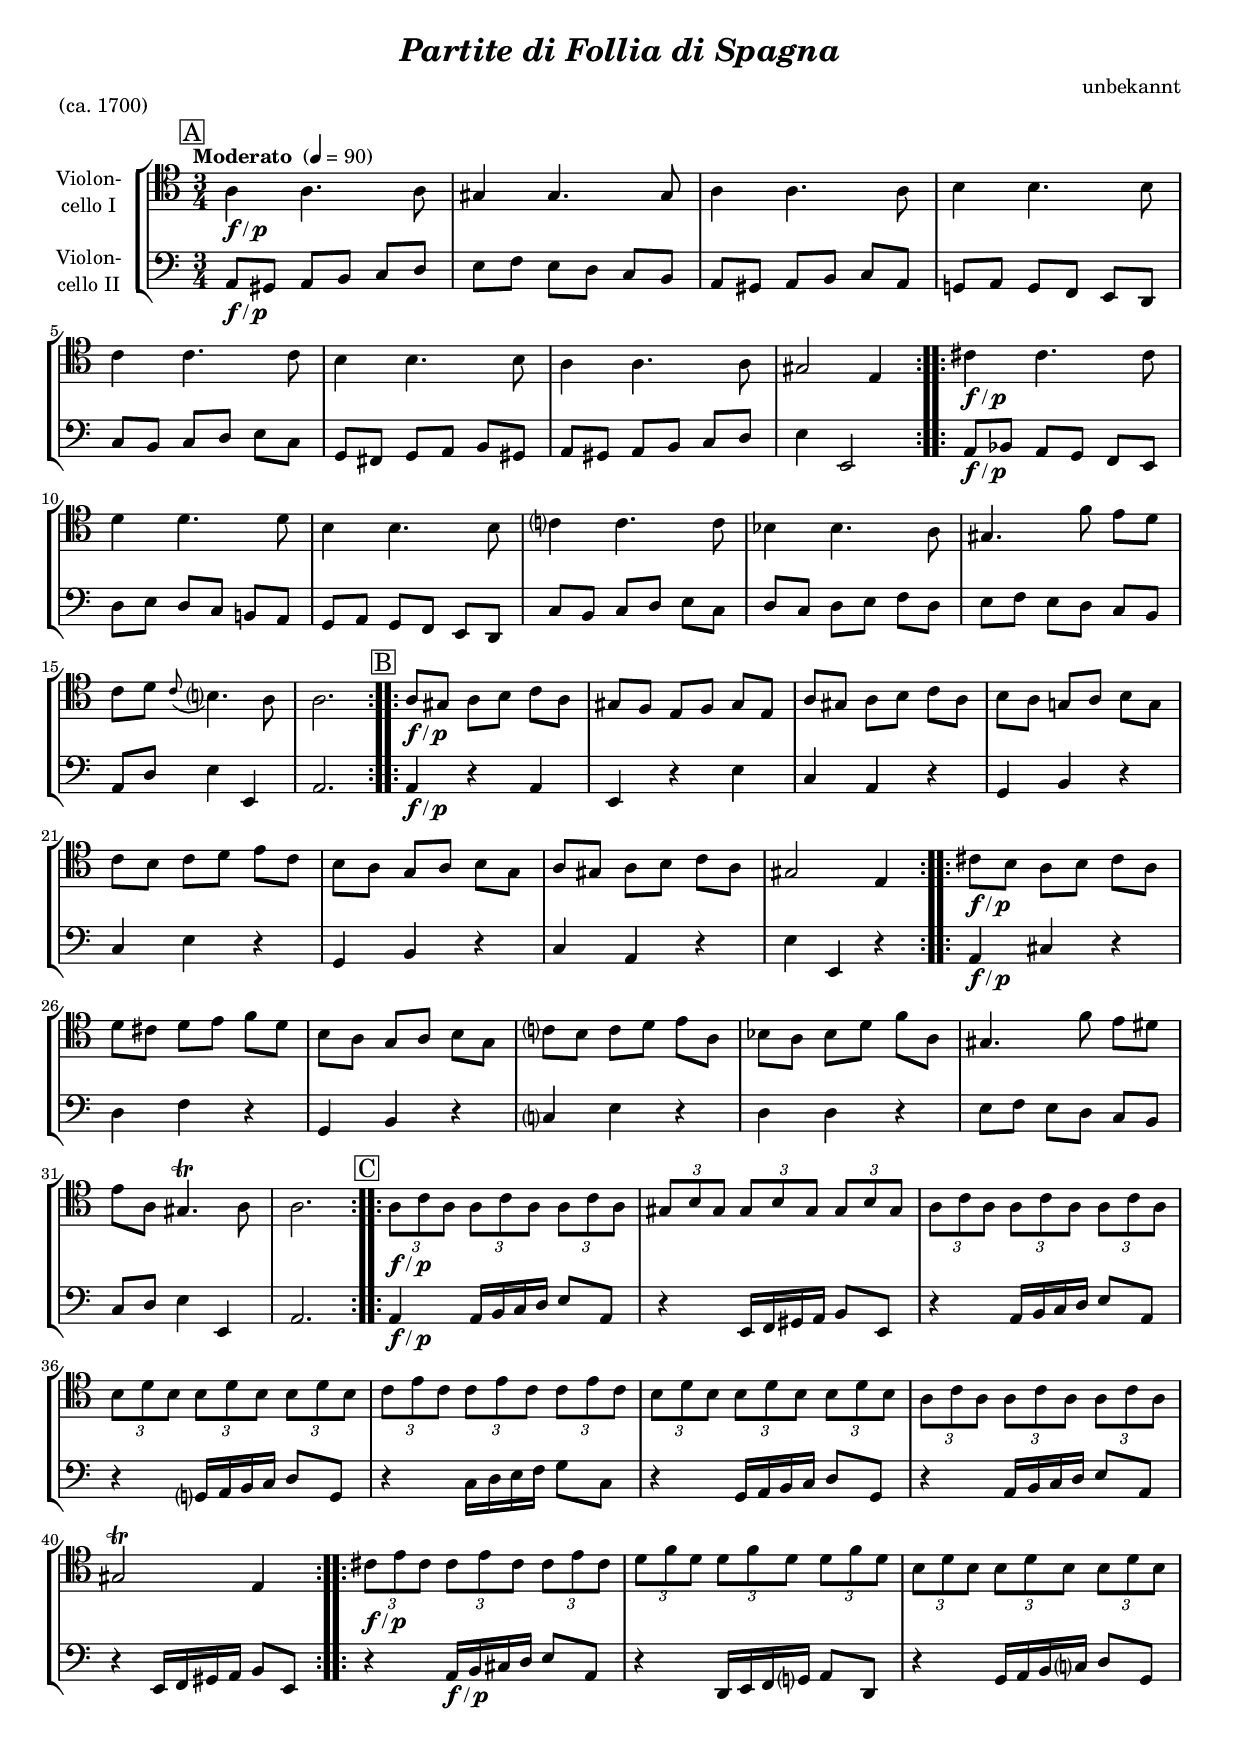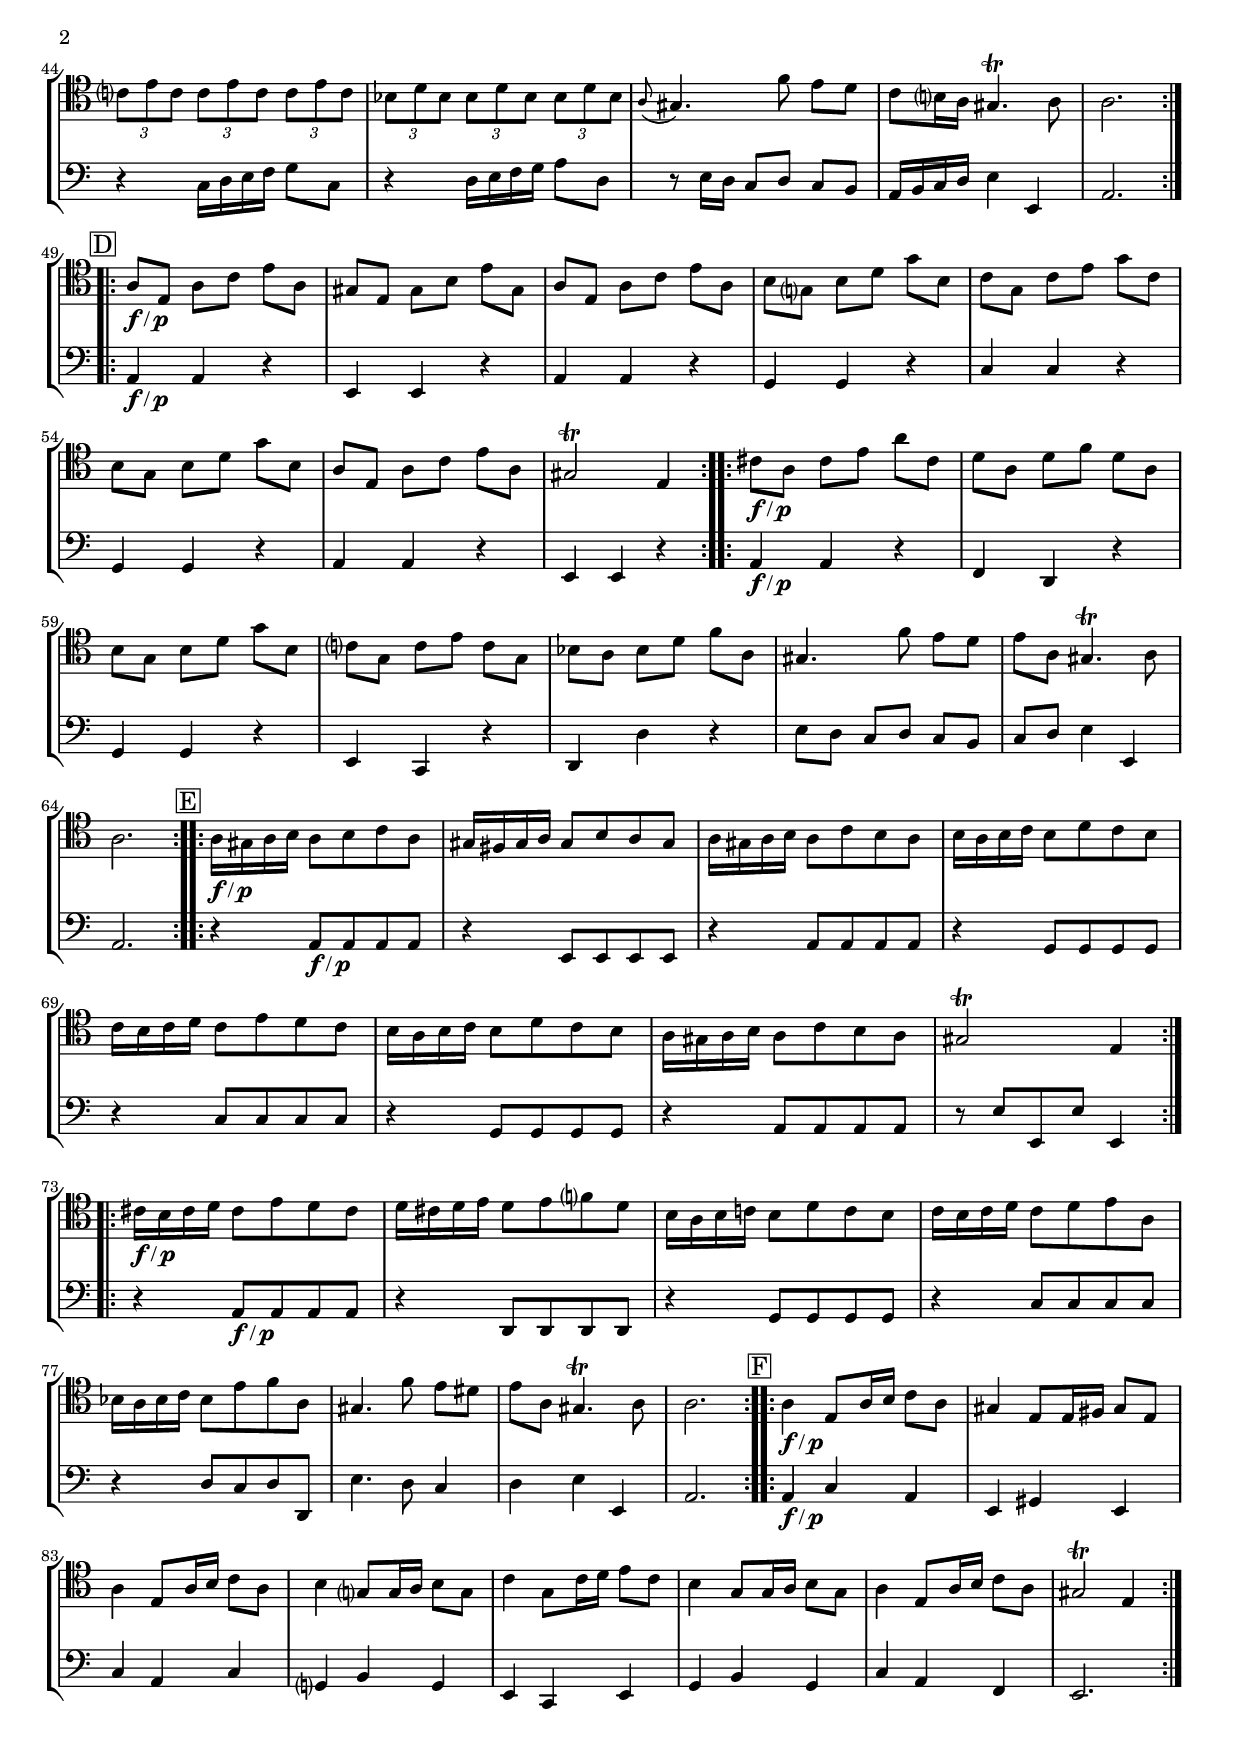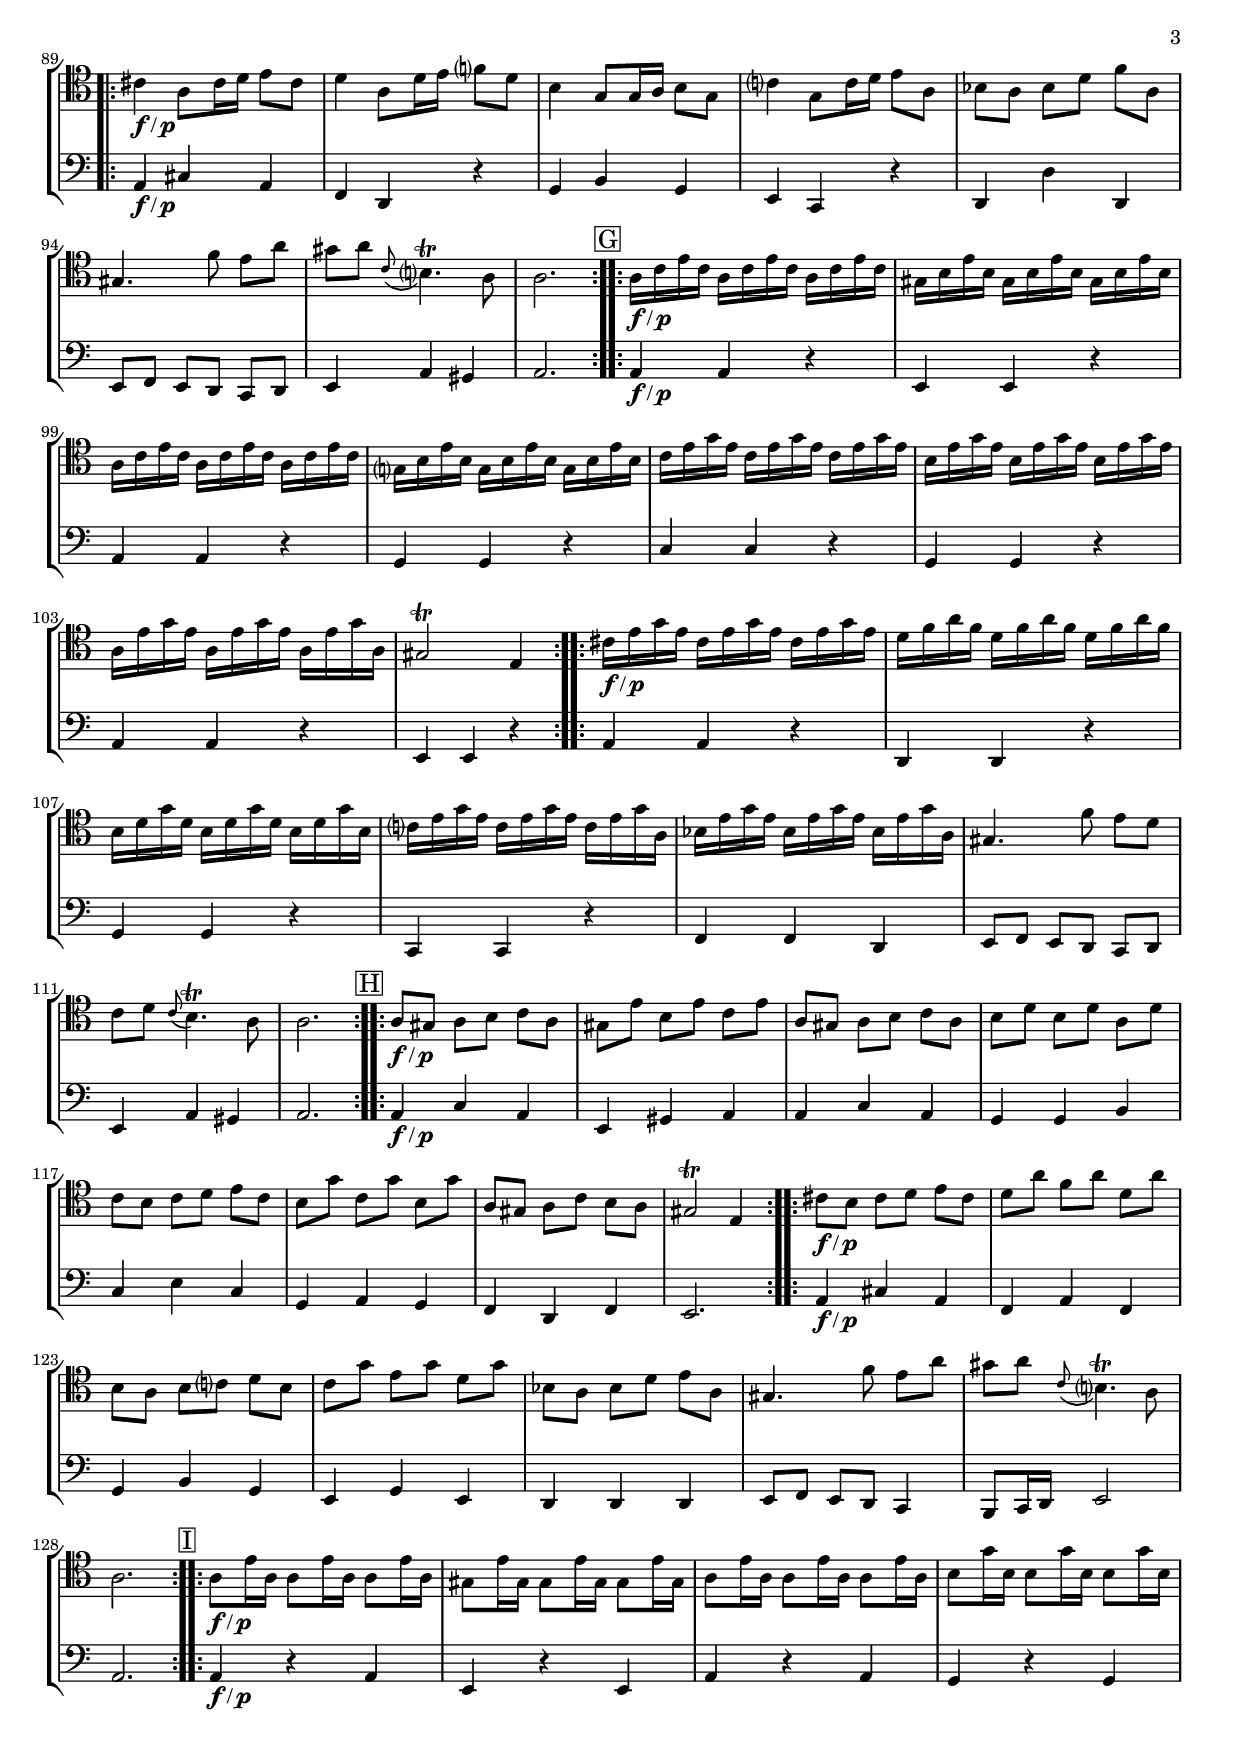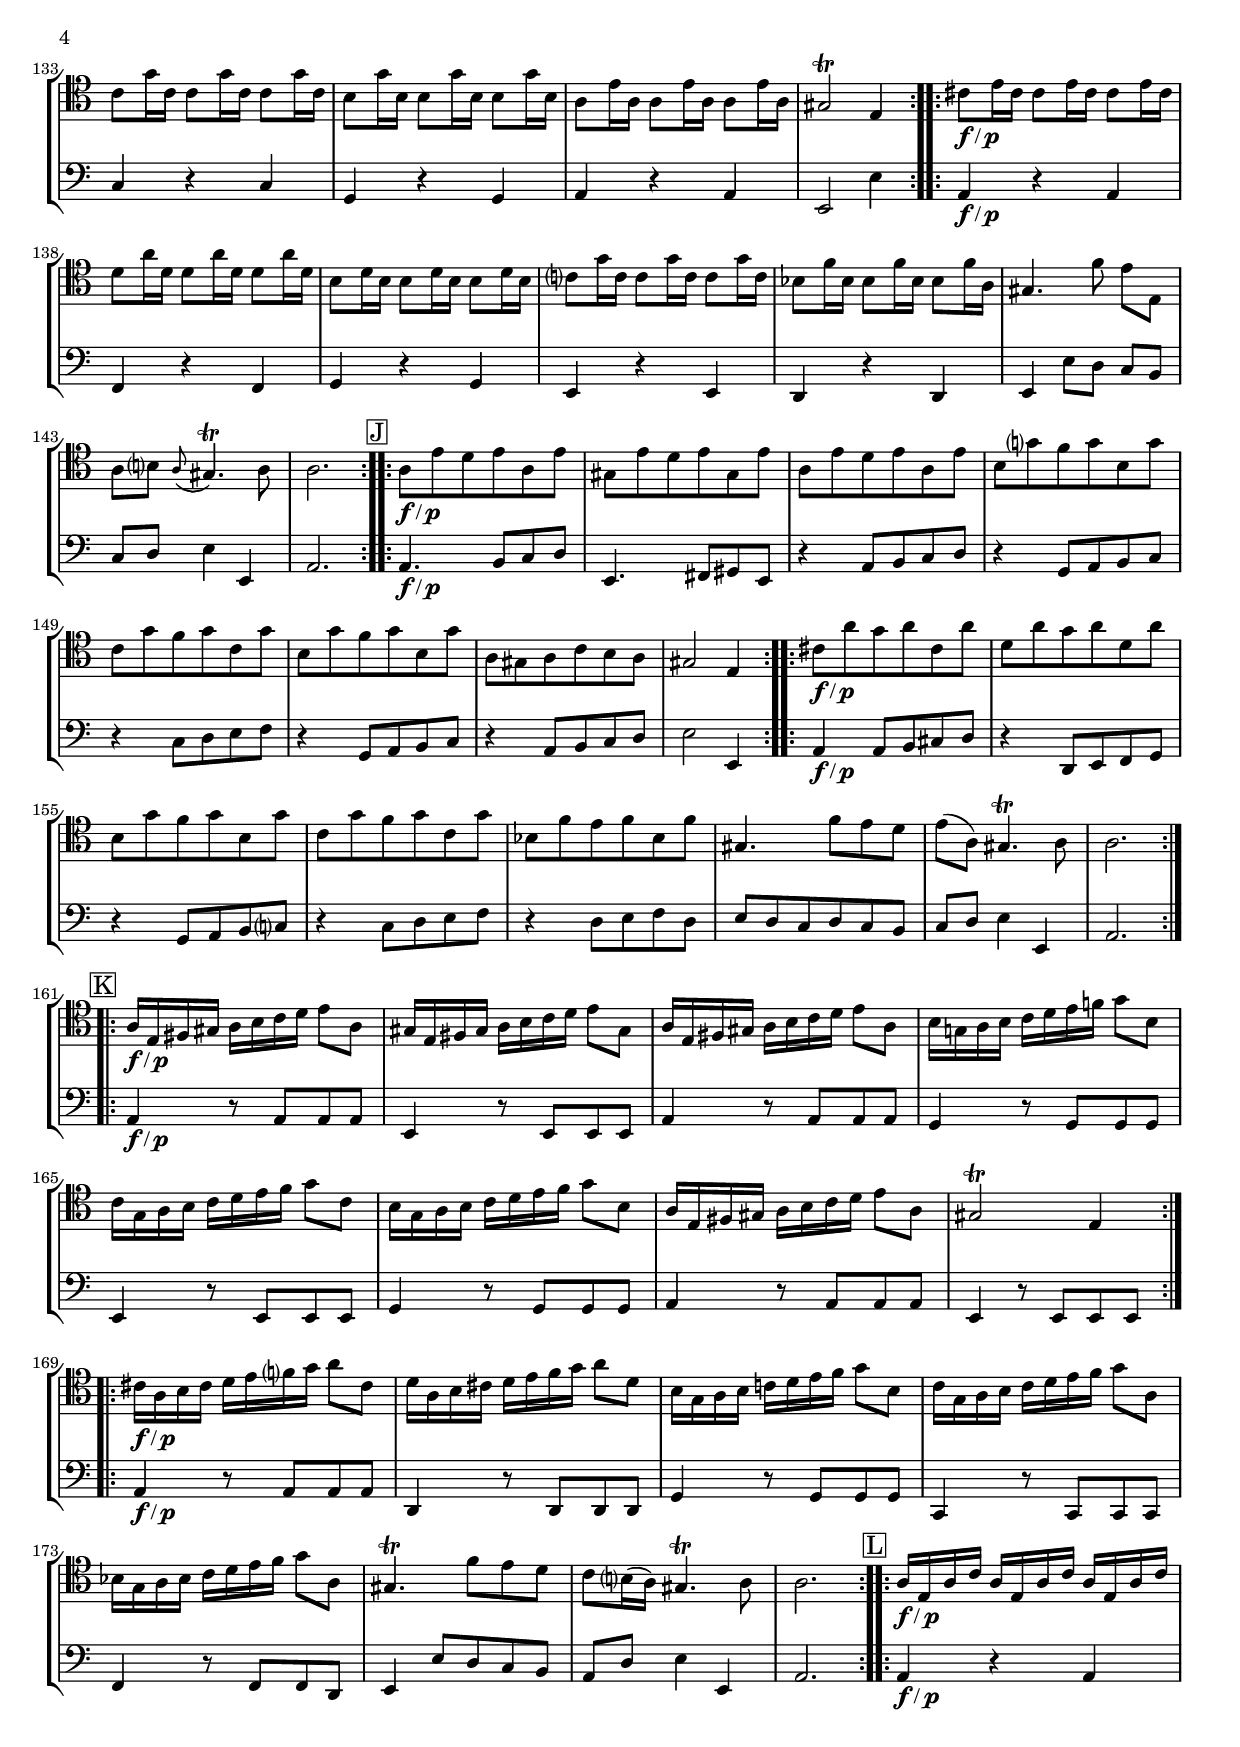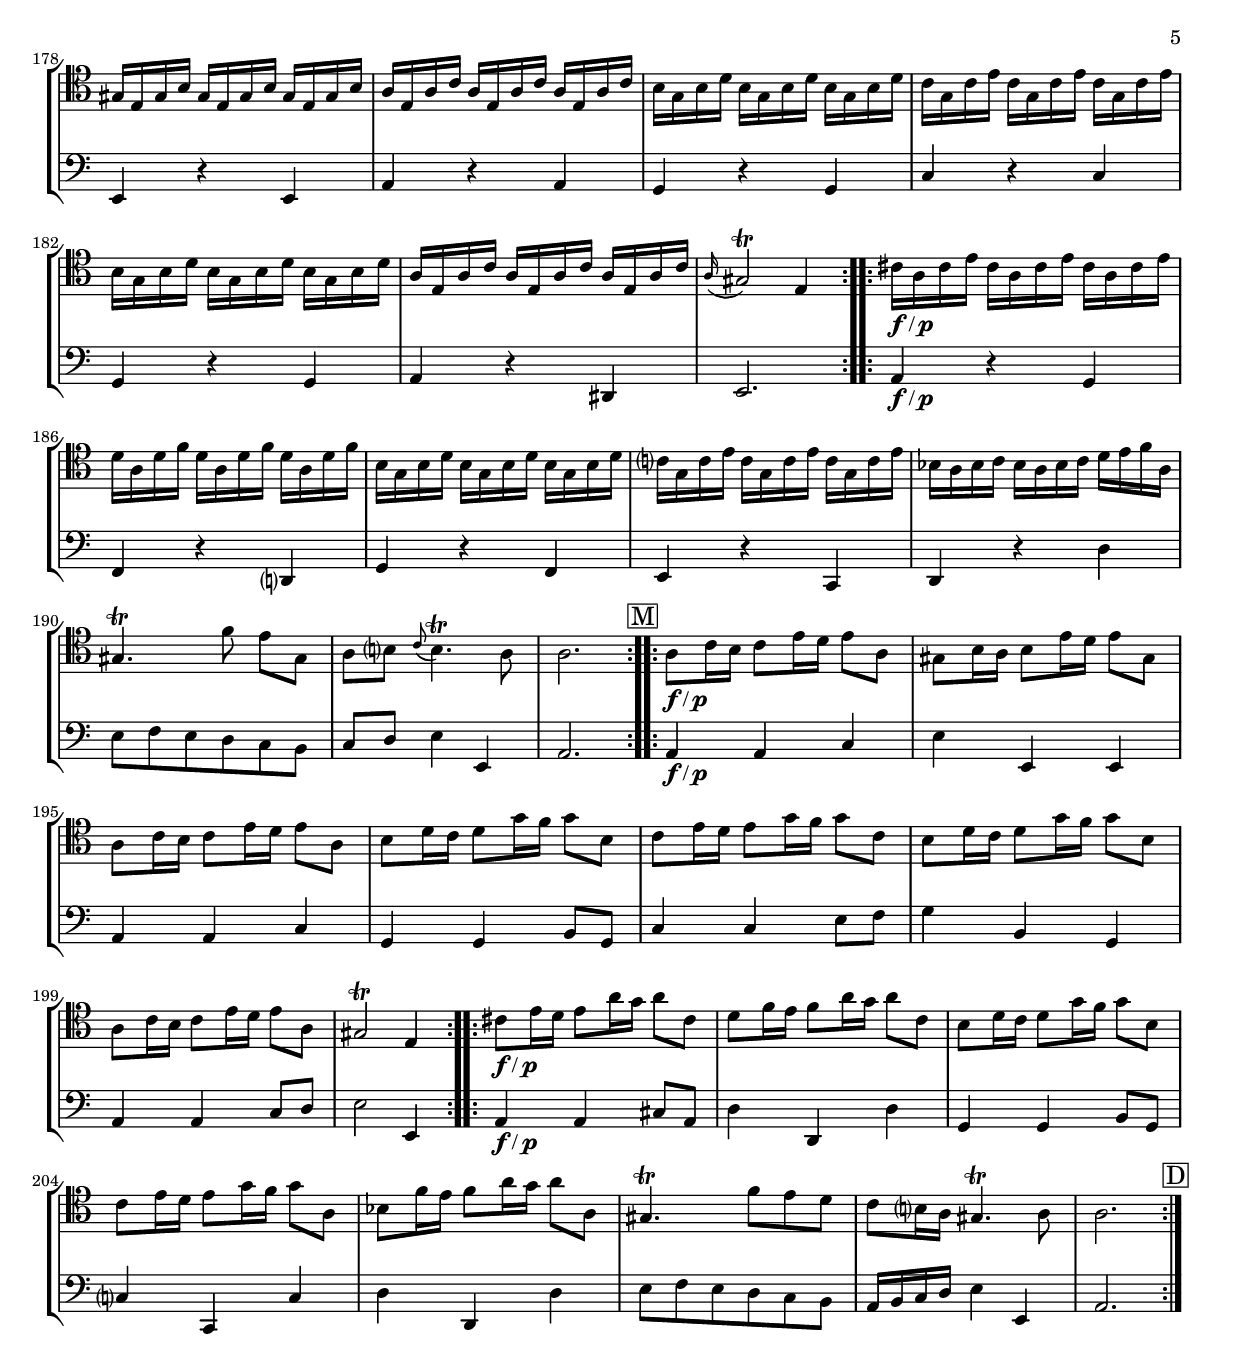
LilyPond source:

\version "2.14.2"
\include "deutsch.ly"

#(set-global-staff-size 17.5)

\header {
  title     = \markup \bold \italic "Partite di Follia di Spagna"
  composer  = "unbekannt"
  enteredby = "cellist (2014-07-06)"
  piece     = "(ca. 1700)"
}

voiceconsts = {
  \key f \major
  \time 3/4
  \tempo "Moderato " 4=90
  %\numericTimeSignature
  \compressFullBarRests
  \set tupletSpannerDuration = #(ly:make-moment 1 4)
  % Set default beaming for all staves
  \set Timing.beamExceptions = #'()
  \set Timing.baseMoment     = #(ly:make-moment 1 4)
  \set Timing.beatStructure  = #'(1 1 1)
}

mihi = "clarinet"
milo = "bassoon"

afbp = \markup { \dynamic f "/" \dynamic p }

boxa = \mark \markup \box "A"
boxb = \mark \markup \box "B"
boxc = \mark \markup \box "C"
boxd = \mark \markup \box "D"
boxe = \mark \markup \box "E"
boxf = \mark \markup \box "F"
boxg = \mark \markup \box "G"
boxh = \mark \markup \box "H"
boxi = \mark \markup \box "I"
boxj = \mark \markup \box "J"
boxk = \mark \markup \box "K"
boxl = \mark \markup \box "L"
boxm = \mark \markup \box "M"
boxn = \mark \markup \box "N"
boxo = \mark \markup \box "O"
boxp = \mark \markup \box "P"

va = \relative c' {
   \voiceconsts
   % \clef "treble_8"
   \clef "tenor"

   \repeat volta 2 { \boxa
     d4_\afbp d4.d8
     cis4 cis4. cis8
     d4 d4. d8
     e4 e4. e8
     f4 f4. f8
     e4 e4. e8
     d4 d4. d8
     cis2 a4
   }

   \repeat volta 2 {
     fis'4_\afbp fis4. fis8
     g4 g4. g8
     e4 e4. e8
     f?4 f4. f8
     es4 es4. d8
     cis4. b'8 a g
     f g \appoggiatura f e?4. d8
     d2.
   }

   \repeat volta 2 { \boxb
     d8_\afbp cis d e f d
     cis b a b cis a
     d cis d e f d
     e d c! d e c
     f e f g a f
     e d c d e c
     d cis d e f d
     cis2 a4
   }

   \repeat volta 2 {
     fis'8_\afbp e d e fis d
     g fis g a b g
     e d c d e c
     f? e f g a d,
     es d es g b d,
     cis4. b'8 a gis
     a d, cis4.\trill d8
     d2.
   }

   \repeat volta 2 { \boxc
     \times 2/3 { d8_\afbp f d d f d d f d }
     \times 2/3 { cis e cis cis e cis cis e cis }
     \times 2/3 { d f d d f d d f d }
     \times 2/3 { e g e e g e e g e }
     \times 2/3 { f a f f a f f a f }
     \times 2/3 { e g e e g e e g e }

     \times 2/3 { d f d d f d d f d }
     cis2\trill a4
   }

   \repeat volta 2 {
     \times 2/3 { fis'8_\afbp a fis fis a fis fis a fis }
     \times 2/3 { g b g g b g g b g }
     \times 2/3 { e g e e g e e g e }
     \times 2/3 { f? a f f a f f a f }

     \times 2/3 { es g es es g es es g es }
     \appoggiatura d cis4. b'8 a g
     f e?16 d cis4.\trill d8
     d2.
   }

   \repeat volta 2 { \boxd
     d8_\afbp a d f a d,
     cis a cis e a cis,
     d a d f a d,
     e c? e g c e,
     f c f a c f,
     e c e g c e,
     d a d f a d,
     cis2\trill a4
   }

   \repeat volta 2 {
     fis'8_\afbp d fis a d fis,
     g d g b g d
     e c e g c e,
     f? c f a f c
     es d es g b d,
     cis4. b'8 a g
     a d, cis4.\trill d8
     d2.
   }

   \repeat volta 2 { \boxe
     d16_\afbp cis d e d8[ e f d]
     cis16 h cis d cis8[ e d cis]
     d16 cis d e d8[ f e d]
     e16 d e f e8[ g f e]
     f16 e f g f8[ a g f]
     e16 d e f e8[ g f e]

     d16 cis d e d8[ f e d]
     cis2\trill a4
   }

   \repeat volta 2 {
     fis'16_\afbp e fis g fis8[ a g fis]
     g16 fis g a g8[ a b? g]
     e16 d e f! e8[ g f e]
     f16 e f g f8[ g a d,]

     es16 d es f es8[ a b d,]
     cis4. b'8 a gis
     a8 d, cis4.\trill d8
     d2.
   }

   \repeat volta 2 { \boxf
     d4_\afbp a8 d16 e f8 d
     cis4 a8 a16 h cis8 a
     d4 a8 d16 e f8 d
     e4 c?8 c16 d e8 c
     f4 c8 f16 g a8 f
     e4 c8 c16 d e8 c
     d4 a8 d16 e f8 d

     cis2\trill a4
   }

   \repeat volta 2 {
     fis'4_\afbp d8 fis16 g a8 fis
     g4 d8 g16 a b?8 g
     e4 c8 c16 d e8 c
     f?4 c8 f16 g a8 d,
     es d es g b d,
     cis4. b'8 a d
     cis d \appoggiatura f,8 e?4.\trill d8
     d2.
   }

   \repeat volta 2 { \boxg
     d16_\afbp f a f d f a f d f a f
     cis e a e cis e a e cis e a e
     d f a f d f a f d f a f
     c? e a e c e a e c e a e
     f a c a f a c a f a c a

     e a c a e a c a e a c a
     d, a' c a d, a' c a d, a' c d,
     cis2\trill a4
   }

   \repeat volta 2 {
     fis'16_\afbp a c a fis a c a fis a c a
     g b d b g b d b g b d b

     e, g c g e g c g e g c e,
     f? a c a f a c a f a c d,
     es a c a es a c a es a c d,
     cis4. b'8 a g
     f g \appoggiatura f e4.\trill d8
     d2.
   }

   \repeat volta 2 { \boxh
     d8_\afbp cis d e f d
     cis a' e a f a
     d, cis d e f d
     e g e g d g
     f e f g a f
     e c' f, c' e, c'
     d, cis d f e d

     cis2\trill a4
   }

   \repeat volta 2 {
     fis'8_\afbp e fis g a fis
     g d' b d g, d'
     e, d e f? g e
     f c' a c g c
     es, d es g a d,
     cis4. b'8 a d

     cis d \appoggiatura f, e?4.\trill d8
     d2.
   }

   \repeat volta 2 { \boxi
     d8_\afbp a'16 d, d8 a'16 d, d8 a'16 d,
     cis8 a'16 cis, cis8 a'16 cis, cis8 a'16 cis,
     d8 a'16 d, d8 a'16 d, d8 a'16 d,
     e8 c'16 e, e8 c'16 e, e8 c'16 e,
     f8 c'16 f, f8 c'16 f, f8 c'16 f,

     e8 c'16 e, e8 c'16 e, e8 c'16 e,
     d8 a'16 d, d8 a'16 d, d8 a'16 d,
     cis2\trill a4
   }

   \repeat volta 2 {
     fis'8_\afbp a16 fis fis8 a16 fis fis8 a16 fis
     g8 d'16 g, g8 d'16 g, g8 d'16 g,
     e8 g16 e e8 g16 e e8 g16 e

     f?8 c'16 f, f8 c'16 f, f8 c'16 f,
     es8 b'16 es, es8 b'16 es, es8 b'16 d,
     cis4. b'8 a a,
     d e? \appoggiatura d cis4.\trill d8
     d2.
   }

   \repeat volta 2 { \boxj
     d8[_\afbp a' g a d, a']
     cis,[ a' g a cis, a']
     d,[ a' g a d, a']
     e[ c'? b c e, c']
     f,[ c' b c f, c']
     e,[ c'b c e, c']
     d,[ cis d f e d]
     cis2 a4
   }

   \repeat volta 2 {
     fis'8[_\afbp d' c d fis, d']
     g,[ d' c d g, d']
     e,[ c' b c e, c']
     f,[ c' b c f, c']
     es,[ b' a b es, b']
     cis,4. b'8[ a g]
     a( d,) cis4.\trill d8
     d2.
   }

   \repeat volta 2 { \boxk
     d16_\afbp a h cis d e f g a8 d,
     cis16 a h cis d e f g a8 cis,
     d16 a h cis d e f g a8 d,
     e16 c! d e f g a b! c8 e,
     f16 c d e f g a b c8 f,

     e16 c d e f g a b c8 e,
     d16 a h cis d e f g a8 d,
     cis2\trill a4
   }

   \repeat volta 2 {
     fis'16_\afbp d e fis g a b? c d8 fis,
     g16 d e fis g a b c d8 g,
     e16 c d e f! g a b c8 e,

     f16 c d e f g a b c8 d,
     es16 c d es f g a b c8 d,
     cis4.\trill b'8[ a g]
     f e?16( d) cis4.\trill d8
     d2.
   }

   \repeat volta 2 { \boxl
     d16_\afbp a d f d a d f d a d f
     cis a cis e cis a cis e cis a cis e
     d a d f d a d f d a d f
     e c e g e c e g e c e g

     f c f a f c f a f c f a
     e c e g e c e g e c e g
     d a d f d a d f d a d f
     \appoggiatura d cis2\trill a4
   }

   \repeat volta 2 {
     fis'16_\afbp d fis a fis d fis a fis d fis a
     g d g b g d g b g d g b
     e, c e g e c e g e c e g
     f? c f a f c f a f c f a

     es d es f es d es f g a b d,
     cis4.\trill b'8 a cis,
     d e? \appoggiatura f e4.\trill d8
     d2.
   }

   \repeat volta 2 { \boxm
     d8_\afbp f16 e f8 a16 g a8 d,
     cis e16 d e8 a16 g a8 cis,
     d f16 e f8 a16 g a8 d,
     e g16 f g8 c16 b c8 e,
     f a16 g a8 c16 b c8 f,

     e g16 f g8 c16 b c8 e,
     d f16 e f8 a16 g a8 d,
     cis2\trill a4
   }

   \repeat volta 2 {
     fis'8_\afbp a16 g a8 d16 c d8 fis,
     g b16 a b8 d16 c d8 f,

     e g16 f g8 c16 b c8 e,
     f a16 g a8 c16 b c8 d,
     es b'16 a b8 d16 c d8 d,
     cis4.\trill b'8[ a g]
     f e?16 d cis4.\trill d8

     d2.
   }

   \repeat volta 2 { \boxd
   }

   \repeat volta 2 {
   }
}

vb = \relative c {
   \voiceconsts
   \clef "bass"

   \repeat volta 2 { \boxa
     d8_\afbp cis d e f g
     a b a g f e
     d cis d e f d
     c! d c b a g
     f' e f g a f
     c h c d e cis
     d cis d e f g
     a4 a,2
   }

   \repeat volta 2 {
     d8_\afbp es d c b a
     g' a g f e! d
      c d c b a g
      f' e f g a f
      g f g a b g
      a b a g f e
      d g a4 a,
      d2.
   }

   \repeat volta 2 { \boxb
     d4_\afbp r d
     a r a'
     f d r
     c e r
     f a r
     c, e r
     f d r
     a' a, r
   }

   \repeat volta 2 {
     d_\afbp fis r
     g b r
     c, e r
     f? a r
     g g r
     a8 b a g f e
     f g a4 a,
     d2.
   }

   \repeat volta 2 { \boxc
     d4_\afbp d16 e f g a8 d,
     r4 a16 b cis d e8 a,
     r4 d16 e f g a8 d,
     r4 c?16 d e f g8 c,
     r4 f16 g a b c8 f,
     r4 c16 d e f g8 c,

     r4 d16 e f g a8 d,
     r4 a16 b cis d e8 a,
   }

   \repeat volta 2 {
     r4 d16_\afbp e fis g a8 d,
     r4 g,16 a b c? d8 g,
     r4 c16 d e f? g8 c,
     r4 f16 g a b c8 f,

     r4 g16 a b c d8 g,
     r8 a16 g f8 g f e
     d16 e f g a4 a,
     d2.
   }

   \repeat volta 2 { \boxd
     d4_\afbp d r
     a a r
     d d r
     c c r
     f f r
     c c r
     d d r
     a a r
   }

   \repeat volta 2 {
     d_\afbp d r
     b g r
     c c r
     a f r
     g g' r
     a8 g f g f e
     f g a4 a,
     d2.
   }

   \repeat volta 2 { \boxe
     r4 d8[_\afbp d d d]
     r4 a8[ a a a]
     r4 d8[ d d d]
     r4 c8[ c c c]
     r4 f8[ f f f]
     r4 c8[ c c c]

     r4 d8[ d d d]
     r a'[ a, a'] a,4
   }

   \repeat volta 2 {
     r4 d8[_\afbp d d d]
     r4 g,8[ g g g]
     r4 c8[ c c c]
     r4 f8[ f f f]

     r4 g8[ f g g,]
     a'4. g8 f4
     g a a,
     d2.
   }

   \repeat volta 2 { \boxf
     d4_\afbp f d
     a cis a
     f' d f
     c? e c
     a f a
     c e c
     f d b

     a2.
   }

   \repeat volta 2 {
     d4_\afbp fis d
     b g r
     c e c
     a f r
     g g' g,
     a8 b a g f g
     a4 d cis
     d2.
   }

   \repeat volta 2 { \boxg
     d4_\afbp d r
     a a r
     d d r
     c c r
     f f r

     c c r
     d d r
     a a r
   }

   \repeat volta 2 {
     d d r
     g, g r

     c c r
     f, f r
     b b g
     a8 b a g f g
     a4 d cis
     d2.
   }

   \repeat volta 2 { \boxh
     d4_\afbp f d
     a cis d
     d f d
     c c e
     f a f
     c d c
     b g b

     a2.
   }

   \repeat volta 2 {
     d4_\afbp fis d
     b d b
     c e c
     a c a
     g g g
     a8 b a g f4

     e8 f16 g a2
     d2.
   }

   \repeat volta 2 { \boxi
     d4_\afbp r d
     a r a
     d r d
     c r c
     f r f

     c r c
     d r d
     a2 a'4
   }

   \repeat volta 2 {
     d,_\afbp r d
     b r b
     c r c

     a r a
     g r g
     a a'8 g f e
     f g a4 a,
     d2.
   }

   \repeat volta 2 { \boxj
     d4._\afbp e8[ f g]
     a,4. h8[ cis a]
     r4 d8[ e f g]
     r4 c,8[ d e f]
     r4 f8[ g a b]
     r4 c,8[ d e f]
     r4 d8[ e f g]
     a2 a,4
   }

   \repeat volta 2 {
     d_\afbp d8[ e fis g]
     r4 g,8[ a b c]
     r4 c8[ d e f?]
     r4 f8[ g a b]
     r4 g8[ a b g]
     a[ g f g f e]
     f g a4 a,
     d2.
   }

   \repeat volta 2 { \boxk
     d4_\afbp r8 d[ d d]
     a4 r8 a[ a a]
     d4 r8 d[ d d]
     c4 r8 c[ c c]
     a4 r8 a[ a a]

     c4 r8 c[ c c]
     d4 r8 d[ d d]
     a4 r8 a[ a a]
   }

   \repeat volta 2 {
     d4_\afbp r8 d[ d d]
     g,4 r8 g[ g g]
     c4 r8 c[ c c]

     f,4 r8 f[ f f]
     b4 r8 b[ b g]
     a4 a'8[ g f e]
     d g a4 a,
     d2.
   }

   \repeat volta 2 { \boxl
     d4_\afbp r d
     a r a
     d r d
     c r c

     f r f
     c r c
     d r gis,
     a2.
   }

   \repeat volta 2 {
     d4_\afbp r c
     b r g?
     c r b
     a r f

     g r g'
     a8[ b a g f e]
     f g a4 a,
     d2.
   }

   \repeat volta 2 { \boxm
     d4_\afbp d f
     a a, a
     d d f
     c c e8 c
     f4 f a8 b

     c4 e, c
     d d f8 g
     a2 a,4
   }

   \repeat volta 2 {
     d_\afbp d fis8 d
     g4 g, g'

     c, c e8 c
     f?4 f, f'
     g g, g'
     a8[ b a g f e]
     d16 e f g a4 a,

     d2.
   }

   \repeat volta 2 { \boxd
   }

   \repeat volta 2 {
   }
}


music = \new StaffGroup <<
      \new Staff {
        \set Staff.midiInstrument = \mihi
        \set Staff.instrumentName = \markup \center-column { "Violon-" "cello I" }
%        \transpose f f { \va }
        \transpose f c { \va }
      }

      \new Staff {
        \set Staff.midiInstrument = \milo
        \set Staff.instrumentName = \markup \center-column { "Violon-" "cello II" }
%        \transpose f f { \vb }
        \transpose f c { \vb }
      }
>>

\book {
  \score {
   \music
    \layout {}
  }

  \score {
    \unfoldRepeats \music

    \midi {
      \context {
        \Score
      }
    }
  }
}
